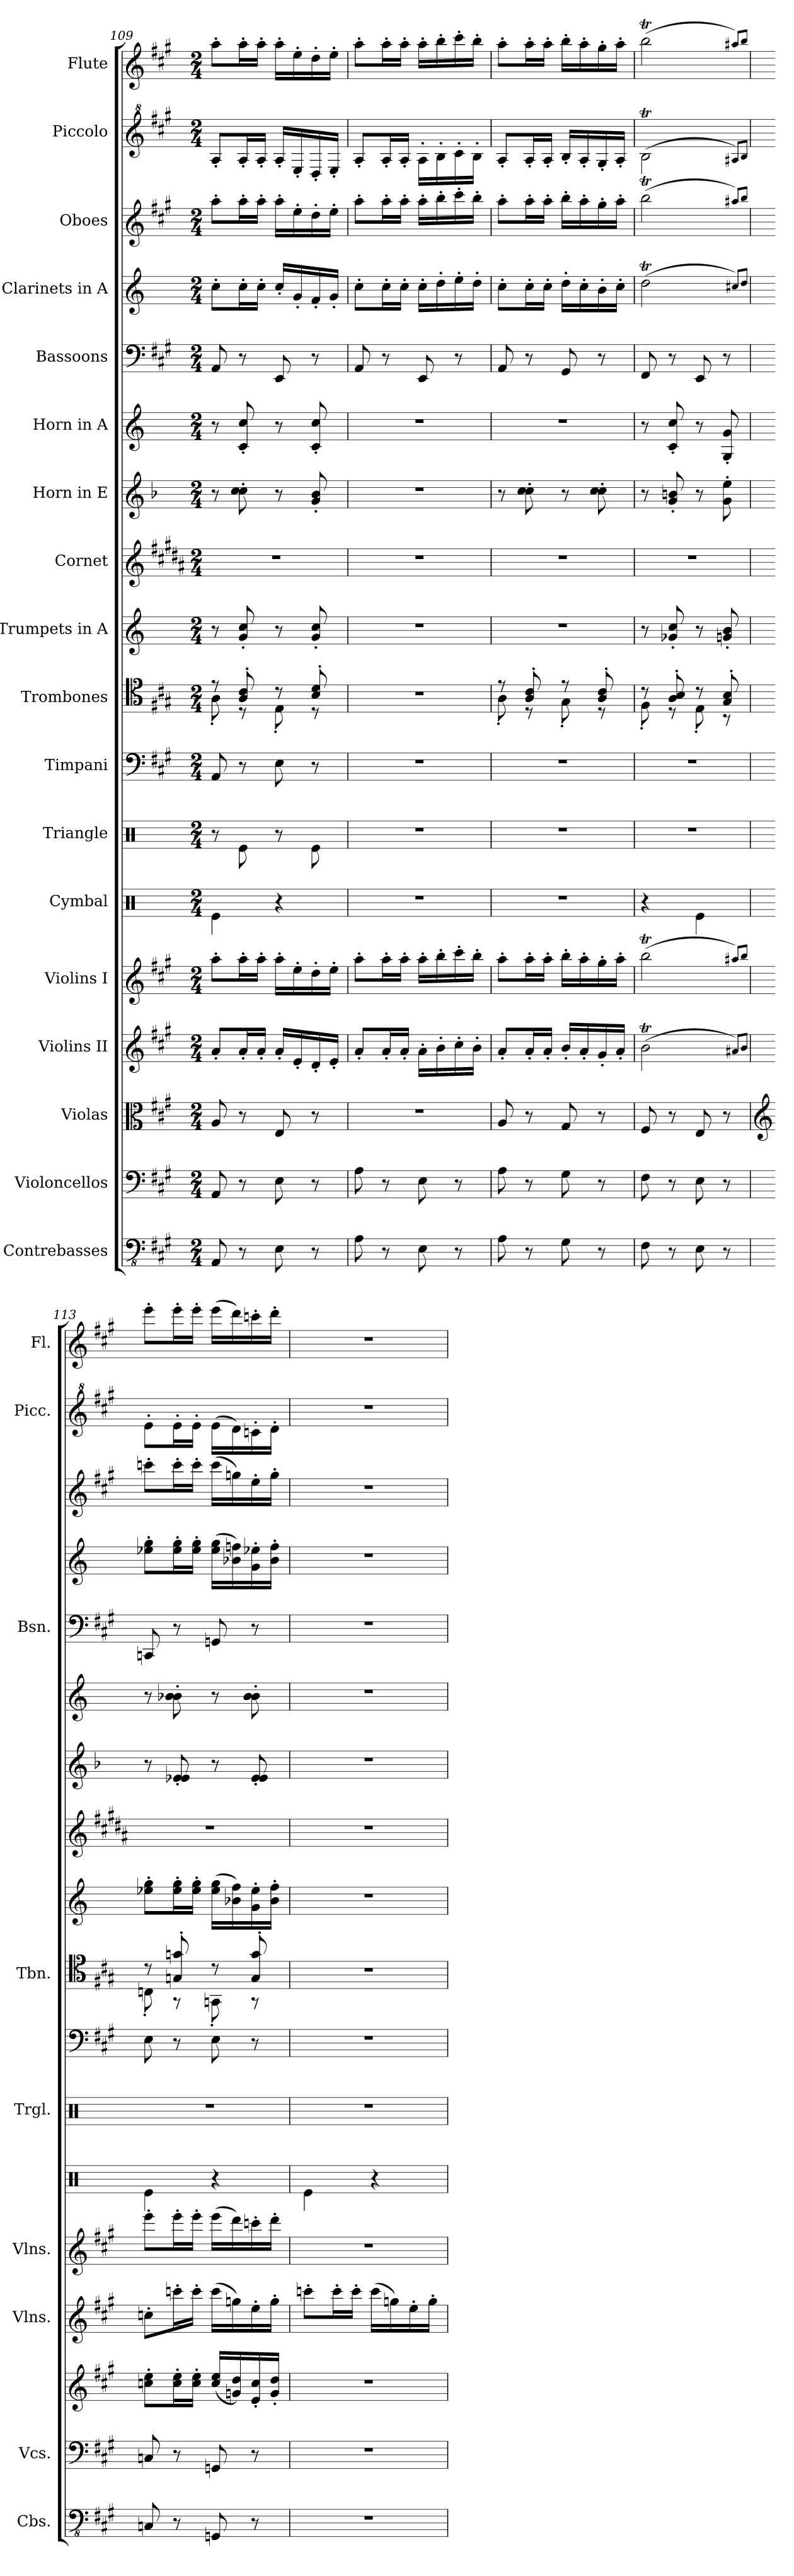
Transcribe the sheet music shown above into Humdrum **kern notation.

**kern	**kern	**kern	**kern	**kern	**kern	**kern	**kern	**kern	**kern	**kern	**kern	**kern	**kern	**kern	**kern	**kern	**kern
*part18	*part17	*part16	*part15	*part14	*part13	*part12	*part11	*part10	*part9	*part8	*part7	*part6	*part5	*part4	*part3	*part2	*part1
*staff18	*staff17	*staff16	*staff15	*staff14	*staff13	*staff12	*staff11	*staff10	*staff9	*staff8	*staff7	*staff6	*staff5	*staff4	*staff3	*staff2	*staff1
*I"Contrebasses	*I"Violoncellos	*I"Violas	*I"Violins II	*I"Violins I	*I"Cymbal	*I"Triangle	*I"Timpani	*I"Trombones	*I"Trumpets in A	*I"Cornet	*I"Horn in E	*I"Horn in A	*I"Bassoons	*I"Clarinets in A	*I"Oboes	*I"Piccolo	*I"Flute
*I'Cbs.	*I'Vcs.	*	*I'Vlns.	*I'Vlns.	*	*I'Trgl.	*	*I'Tbn.	*	*	*	*	*I'Bsn.	*	*	*I'Picc.	*I'Fl.
*clefFv4	*clefF4	*clefC3	*clefG2	*clefG2	*clefX	*clefX	*clefF4	*clefC4	*clefG2	*clefG2	*clefG2	*clefG2	*clefF4	*clefG2	*clefG2	*clefG^2	*clefG2
*	*	*	*	*	*	*	*	*	*ITrd2c3	*ITrd1c2	*ITrd5c8	*ITrd2c3	*	*ITrd2c3	*	*ITrd-7c-12	*
*k[f#c#g#]	*k[f#c#g#]	*k[f#c#g#]	*k[f#c#g#]	*k[f#c#g#]	*k[]	*k[]	*k[f#c#g#]	*k[f#c#g#]	*k[f#c#g#]	*k[f#c#g#]	*k[f#c#g#]	*k[f#c#g#]	*k[f#c#g#]	*k[f#c#g#]	*k[f#c#g#]	*k[f#c#g#]	*k[f#c#g#]
*M2/4	*M2/4	*M2/4	*M2/4	*M2/4	*M2/4	*M2/4	*M2/4	*M2/4	*M2/4	*M2/4	*M2/4	*M2/4	*M2/4	*M2/4	*M2/4	*M2/4	*M2/4
=109	=109	=109	=109	=109	=109	=109	=109	=109	=109	=109	=109	=109	=109	=109	=109	=109	=109
*	*	*	*	*	*	*	*	*^	*	*	*	*	*	*	*	*	*
8AAA/	8AA/	8A/	8a'/L	8aa'\L	4Re\	8r	8AA/	8r	8A'\	8r	2r	8r	8r	8AA/	8a'\L	8aa'\L	8aa'/L	8aa'\L
8r	8r	8r	16a'/L	16aa'\L	.	8Re\	8r	8A/' 8c#/'	8r	8e/' 8a/'	.	8e\' 8e\'	8A/' 8a/'	8r	16a'\L	16aa'\L	16aa'/L	16aa'\L
.	.	.	16a'/JJ	16aa'\JJ	.	.	.	.	.	.	.	.	.	.	16a'\JJ	16aa'\JJ	16aa'/JJ	16aa'\JJ
8EE\	8E\	8E/	16a'/LL	16aa'\LL	4r	8r	8E\	8r	8E'\	8r	.	8r	8r	8EE/	16a'/LL	16aa'\LL	16aa'/LL	16aa'\LL
.	.	.	16e'/	16ee'\	.	.	.	.	.	.	.	.	.	.	16e'/	16ee'\	16ee'/	16ee'\
8r	8r	8r	16d'/	16dd'\	.	8Re\	8r	8B/' 8d/'	8r	8e/' 8a/'	.	8B/' 8d/'	8A/' 8a/'	8r	16d'/	16dd'\	16dd'/	16dd'\
.	.	.	16e'/JJ	16ee'\JJ	.	.	.	.	.	.	.	.	.	.	16e'/JJ	16ee'\JJ	16ee'/JJ	16ee'\JJ
*	*	*	*	*	*	*	*	*v	*v	*	*	*	*	*	*	*	*	*
=110	=110	=110	=110	=110	=110	=110	=110	=110	=110	=110	=110	=110	=110	=110	=110	=110	=110
8AA\	8A\	2r	8a'/L	8aa'\L	2r	2r	2r	2r	2r	2r	2r	2r	8AA/	8a'\L	8aa'\L	8aa'/L	8aa'\L
8r	8r	.	16a'/L	16aa'\L	.	.	.	.	.	.	.	.	8r	16a'\L	16aa'\L	16aa'/L	16aa'\L
.	.	.	16a'/JJ	16aa'\JJ	.	.	.	.	.	.	.	.	.	16a'\JJ	16aa'\JJ	16aa'/JJ	16aa'\JJ
8EE\	8E\	.	16a'\LL	16aa'\LL	.	.	.	.	.	.	.	.	8EE/	16a'\LL	16aa'\LL	16aa'\LL	16aa'\LL
.	.	.	16b'\	16bb'\	.	.	.	.	.	.	.	.	.	16b'\	16bb'\	16bb'\	16bb'\
8r	8r	.	16cc#'\	16ccc#'\	.	.	.	.	.	.	.	.	8r	16cc#'\	16ccc#'\	16ccc#'\	16ccc#'\
.	.	.	16b'\JJ	16bb'\JJ	.	.	.	.	.	.	.	.	.	16b'\JJ	16bb'\JJ	16bb'\JJ	16bb'\JJ
=111	=111	=111	=111	=111	=111	=111	=111	=111	=111	=111	=111	=111	=111	=111	=111	=111	=111
*	*	*	*	*	*	*	*	*^	*	*	*	*	*	*	*	*	*
8AA\	8A\	8A/	8a'/L	8aa'\L	2r	2r	2r	8r	8A'\	2r	2r	8r	2r	8AA/	8a'\L	8aa'\L	8aa'/L	8aa'\L
8r	8r	8r	16a'/L	16aa'\L	.	.	.	8A/' 8c#/'	8r	.	.	8e\' 8e\'	.	8r	16a'\L	16aa'\L	16aa'/L	16aa'\L
.	.	.	16a'/JJ	16aa'\JJ	.	.	.	.	.	.	.	.	.	.	16a'\JJ	16aa'\JJ	16aa'/JJ	16aa'\JJ
8GG#\	8G#\	8G#/	16b'/LL	16bb'\LL	.	.	.	8r	8G#'\	.	.	8r	.	8GG#/	16b'\LL	16bb'\LL	16bb'/LL	16bb'\LL
.	.	.	16a'/	16aa'\	.	.	.	.	.	.	.	.	.	.	16a'\	16aa'\	16aa'/	16aa'\
8r	8r	8r	16g#'/	16gg#'\	.	.	.	8A/' 8c#/'	8r	.	.	8e\' 8e\'	.	8r	16g#'\	16gg#'\	16gg#'/	16gg#'\
.	.	.	16a'/JJ	16aa'\JJ	.	.	.	.	.	.	.	.	.	.	16a'\JJ	16aa'\JJ	16aa'/JJ	16aa'\JJ
!!LO:PB:g=z
=112	=112	=112	=112	=112	=112	=112	=112	=112	=112	=112	=112	=112	=112	=112	=112	=112	=112	=112
8FF#\	8F#\	8F#/	(>2bT\	(>2bbT\	4r	2r	2r	8r	8F#'\	8r	2r	8r	8r	8FF#/	(>2bT\	(>2bbT\	(>2bbT\	(>2bbT\
8r	8r	8r	.	.	.	.	.	8A/' 8B/'	8r	8e-X/' 8a/'	.	8B/' 8d#X/'	8A/' 8a/'	8r	.	.	.	.
8EE\	8E\	8E/	.	.	4Re\	.	.	8r	8E'\	8r	.	8r	8r	8EE/	.	.	.	.
8r	8r	8r	.	.	.	.	.	8G#/' 8B/'	8r	8en/' 8g#/'	.	8B\' 8g#\'	8E/' 8e/'	8r	.	.	.	.
.	.	.	8qa#X/L)	8qaa#X/L)	.	.	.	.	.	.	.	.	.	.	8qa#X/L)	8qaa#X/L)	8qaa#X/L)	8qaa#X/L)
.	.	.	8qb/J	8qbb/J	.	.	.	.	.	.	.	.	.	.	8qb/J	8qbb/J	8qbb/J	8qbb/J
=113	=113	=113	=113	=113	=113	=113	=113	=113	=113	=113	=113	=113	=113	=113	=113	=113	=113	=113
*	*	*clefG2	*	*	*	*	*	*	*	*	*	*	*	*	*	*	*	*
8CCn/	8Cn/	8ccn\' 8ee\'L	8ccn'\L	8eee'\L	4Re\	2r	8E\	8r	8Cn'\	8ccn\' 8ee\'L	2r	8r	8r	8CCn/	8ccn\' 8ee\'L	8cccn'\L	8eee'\L	8eee'\L
8r	8r	16cc\' 16ee\'L	16cccn'\L	16eee'\L	.	.	8r	8Gn/' 8gn/'	8r	16cc\' 16ee\'L	.	8Gn/' 8G/'	8gn\' 8g\'	8r	16cc\' 16ee\'L	16ccc'\L	16eee'\L	16eee'\L
.	.	16cc\' 16ee\'JJ	16ccc'\JJ	16eee'\JJ	.	.	.	.	.	16cc\' 16ee\'JJ	.	.	.	.	16cc\' 16ee\'JJ	16ccc'\JJ	16eee'\JJ	16eee'\JJ
8GGGn/	8GGn/	(<16cc/ 16ee/LL	(>16ccc\LL	(>16eee\LL	4r	.	8E\	8r	8GGn'\	(>16cc\ 16ee\LL	.	8r	8r	8GGn/	(>16cc\ 16ee\LL	(>16ccc\LL	(>16eee\LL	(>16eee\LL
.	.	16gn/ 16dd/)	16ggn\)	16ddd\)	.	.	.	.	.	16gn\ 16dd\)	.	.	.	.	16gn\ 16ddn\)	16ggn\)	16ddd\)	16ddd\)
8r	8r	16e/' 16cc/'	16ee'\	16cccn'\	.	.	8r	8G/' 8g/'	8r	16e\' 16cc\'	.	8G/' 8G/'	8g\' 8g\'	8r	16e\' 16ccn\'	16ee'\	16cccn'\	16cccn'\
.	.	16g/' 16dd/'JJ	16gg'\JJ	16ddd'\JJ	.	.	.	.	.	16g\' 16dd\'JJ	.	.	.	.	16g\' 16dd\'JJ	16gg'\JJ	16ddd'\JJ	16ddd'\JJ
*	*	*	*	*	*	*	*	*v	*v	*	*	*	*	*	*	*	*	*
=114	=114	=114	=114	=114	=114	=114	=114	=114	=114	=114	=114	=114	=114	=114	=114	=114	=114
2r	2r	2r	8cccn'\L	2r	4Re\	2r	2r	2r	2r	2r	2r	2r	2r	2r	2r	2r	2r
.	.	.	16ccc'\L	.	.	.	.	.	.	.	.	.	.	.	.	.	.
.	.	.	16ccc'\JJ	.	.	.	.	.	.	.	.	.	.	.	.	.	.
.	.	.	(>16ccc\LL	.	4r	.	.	.	.	.	.	.	.	.	.	.	.
.	.	.	16ggn\)	.	.	.	.	.	.	.	.	.	.	.	.	.	.
.	.	.	16ee'\	.	.	.	.	.	.	.	.	.	.	.	.	.	.
.	.	.	16gg'\JJ	.	.	.	.	.	.	.	.	.	.	.	.	.	.
=	=	=	=	=	=	=	=	=	=	=	=	=	=	=	=	=	=
*-	*-	*-	*-	*-	*-	*-	*-	*-	*-	*-	*-	*-	*-	*-	*-	*-	*-
